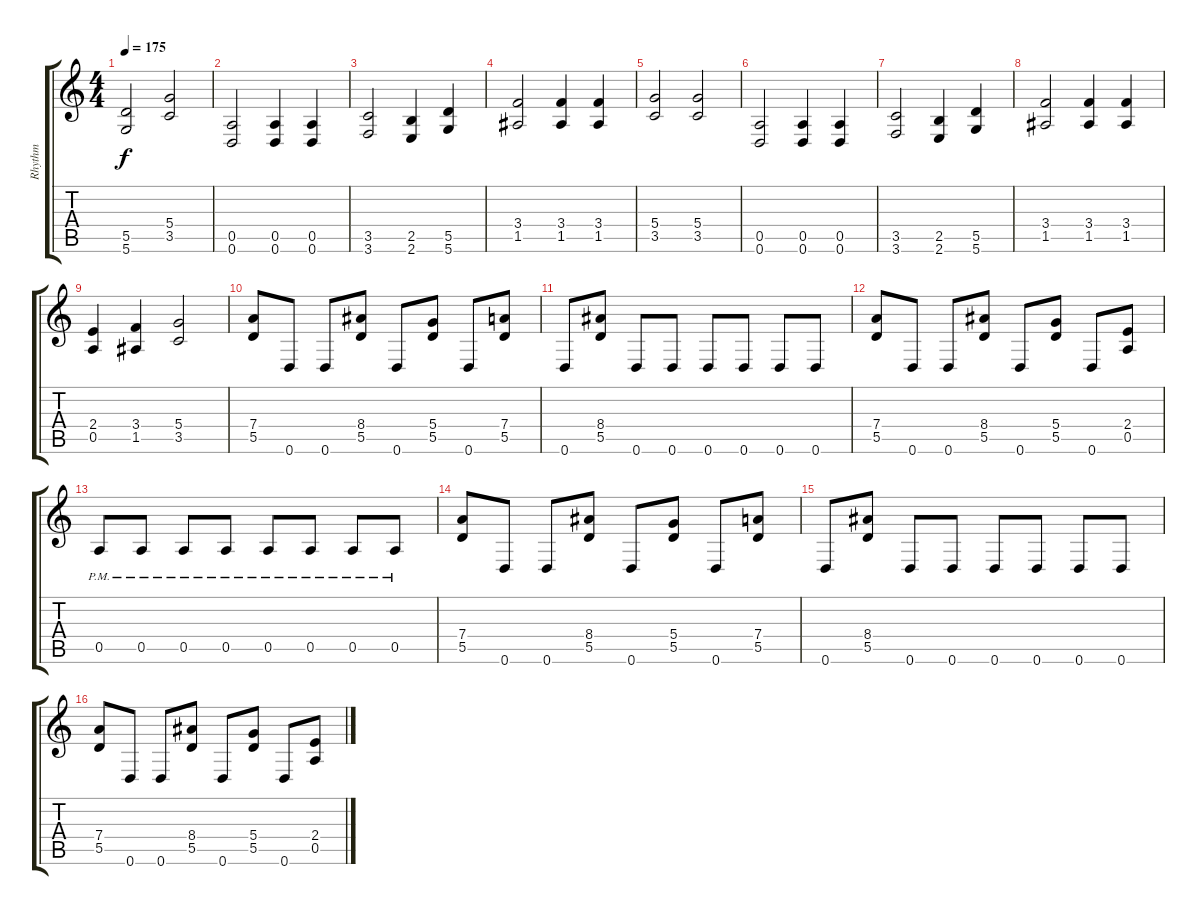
\track ("Rhythm" "Rhythm") {instrument distortionguitar}
\staff {score tabs}
\tuning (E4 B3 G3 D3 A2 D2) {hide}
\ts (4 4)
\tempo 175
\clef g2
\ks c
(5.5 5.6).2{dy f} (5.4 3.5).2 |
(0.5 0.6).2 (0.5 0.6).4 (0.5 0.6).4 |
(3.5 3.6).2 (2.5 2.6).4 (5.5 5.6).4 |
(3.4 1.5).2 (3.4 1.5).4 (3.4 1.5).4 |
(5.4 3.5).2 (5.4 3.5).2 |
(0.5 0.6).2 (0.5 0.6).4 (0.5 0.6).4 |
(3.5 3.6).2 (2.5 2.6).4 (5.5 5.6).4 |
(3.4 1.5).2 (3.4 1.5).4 (3.4 1.5).4 |
(2.4 0.5).4 (3.4 1.5).4 (5.4 3.5).2 |
(7.4 5.5).8 0.6.8 0.6.8 (8.4 5.5).8 0.6.8 (5.4 5.5).8 0.6.8 (7.4 5.5).8 |
0.6.8 (8.4 5.5).8 0.6.8 0.6.8 0.6.8 0.6.8 0.6.8 0.6.8 |
(7.4 5.5).8 0.6.8 0.6.8 (8.4 5.5).8 0.6.8 (5.4 5.5).8 0.6.8 (2.4 0.5).8 |
0.5{pm}.8 0.5{pm}.8 0.5{pm}.8 0.5{pm}.8 0.5{pm}.8 0.5{pm}.8 0.5{pm}.8 0.5{pm}.8 |
(7.4 5.5).8 0.6.8 0.6.8 (8.4 5.5).8 0.6.8 (5.4 5.5).8 0.6.8 (7.4 5.5).8 |
0.6.8 (8.4 5.5).8 0.6.8 0.6.8 0.6.8 0.6.8 0.6.8 0.6.8 |
(7.4 5.5).8 0.6.8 0.6.8 (8.4 5.5).8 0.6.8 (5.4 5.5).8 0.6.8 (2.4 0.5).8
